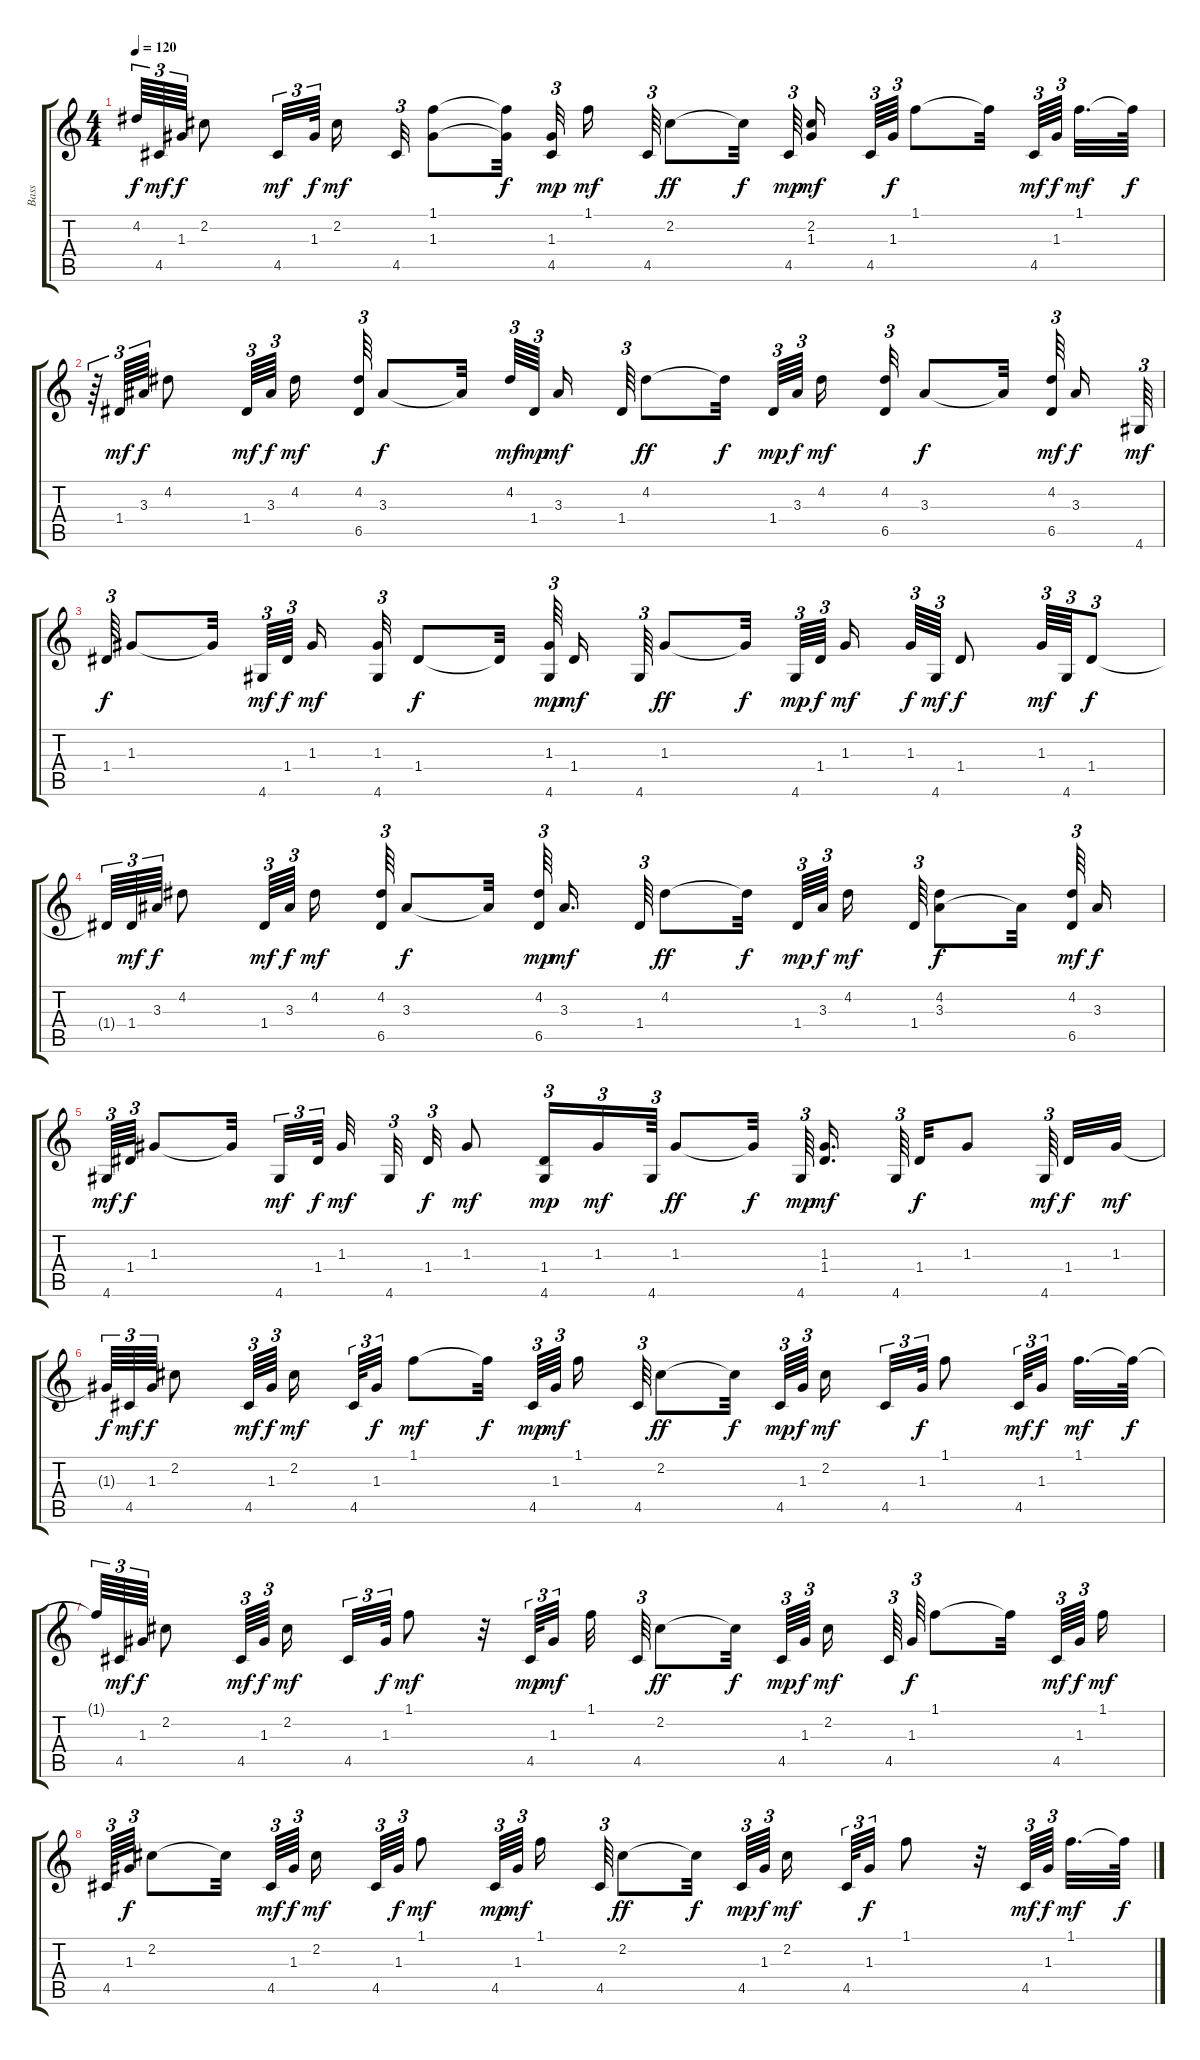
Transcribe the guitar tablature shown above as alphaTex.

\track ("Bass" "Bass") {instrument synthbass2}
\staff {score tabs}
\tuning (E4 B3 G3 D3 A2 E2) {hide}
\ts (4 4)
\tempo 120
\clef g2
\ks c
4.2{t}.64{tu (3 2) dy f} 4.5.64{tu (3 2) dy mf} 1.3.64{tu (3 2) dy f} 2.2.8 4.5.32{tu (3 2) dy mf} 1.3.64{tu (3 2) dy f beam splitsecondary} 2.2.16{dy mf} 4.5.32{tu (3 2)} (1.1 1.3).8 (1.1{t} 1.3{t}).32{dy f beam splitsecondary} (1.3 4.5).32{tu (3 2) dy mp} 1.1.16{dy mf} 4.5.64{tu (3 2)} 2.2.8{dy ff} 2.2{t}.32{dy f beam splitsecondary} 4.5.64{tu (3 2) dy mp} (2.2 1.3).16{dy mf} 4.5.64{tu (3 2)} 1.3.64{tu (3 2) dy f} 1.1.8 1.1{t}.32{beam splitsecondary} 4.5.64{tu (3 2) dy mf} 1.3.64{tu (3 2) dy f beam splitsecondary} 1.1.32{d dy mf} 1.1{t}.64{dy f} |
r.64{tu (3 2)} 1.4.64{tu (3 2) dy mf} 3.3.64{tu (3 2) dy f} 4.2.8 1.4.64{tu (3 2) dy mf} 3.3.64{tu (3 2) dy f beam splitsecondary} 4.2.16{dy mf} (4.2 6.5).64{tu (3 2)} 3.3.8{dy f} 3.3{t}.32{beam splitsecondary} 4.2.64{tu (3 2) dy mf} 1.4.64{tu (3 2) dy mp beam splitsecondary} 3.3.16{dy mf} 1.4.64{tu (3 2)} 4.2.8{dy ff} 4.2{t}.32{dy f beam splitsecondary} 1.4.64{tu (3 2) dy mp} 3.3.64{tu (3 2) dy f beam splitsecondary} 4.2.16{dy mf} (4.2 6.5).32{tu (3 2)} 3.3.8{dy f} 3.3{t}.32{beam splitsecondary} (4.2 6.5).64{tu (3 2) dy mf beam splitsecondary} 3.3.16{dy f} 4.6.64{tu (3 2) dy mf} |
1.4.64{tu (3 2) dy f} 1.3.8 1.3{t}.32{beam splitsecondary} 4.6.64{tu (3 2) dy mf} 1.4.64{tu (3 2) dy f beam splitsecondary} 1.3.16{dy mf} (1.3 4.6).32{tu (3 2)} 1.4.8{dy f} 1.4{t}.32{beam splitsecondary} (1.3 4.6).64{tu (3 2) dy mp} 1.4.16{dy mf} 4.6.64{tu (3 2)} 1.3.8{dy ff} 1.3{t}.32{dy f beam splitsecondary} 4.6.64{tu (3 2) dy mp} 1.4.64{tu (3 2) dy f beam splitsecondary} 1.3.16{dy mf} 1.3.64{tu (3 2) dy f} 4.6.64{tu (3 2) dy mf} 1.4.8{dy f} 1.3.64{tu (3 2) dy mf} 4.6.64{tu (3 2)} 1.4.8{tu (3 2) dy f} |
1.4{t}.64{tu (3 2)} 1.4.64{tu (3 2) dy mf} 3.3.64{tu (3 2) dy f} 4.2.8 1.4.64{tu (3 2) dy mf} 3.3.64{tu (3 2) dy f beam splitsecondary} 4.2.16{dy mf} (4.2 6.5).64{tu (3 2)} 3.3.8{dy f} 3.3{t}.32{beam splitsecondary} (4.2 6.5).64{tu (3 2) dy mp} 3.3.16{d dy mf} 1.4.64{tu (3 2)} 4.2.8{dy ff} 4.2{t}.32{dy f beam splitsecondary} 1.4.64{tu (3 2) dy mp} 3.3.64{tu (3 2) dy f beam splitsecondary} 4.2.16{dy mf} 1.4.64{tu (3 2)} (4.2 3.3).8{dy f} 3.3{t}.32{beam splitsecondary} (4.2 6.5).64{tu (3 2) dy mf} 3.3.16{dy f} |
4.6.64{tu (3 2) dy mf} 1.4.64{tu (3 2) dy f} 1.3.8 1.3{t}.32{beam splitsecondary} 4.6.32{tu (3 2) dy mf} 1.4.64{tu (3 2) dy f beam splitsecondary} 1.3.32{dy mf} 4.6.32{tu (3 2)} 1.4.32{tu (3 2) dy f} 1.3.8{dy mf} (1.4 4.6).16{tu (3 2) dy mp} 1.3.16{tu (3 2) dy mf} 4.6.64{tu (3 2)} 1.3.8{dy ff} 1.3{t}.32{dy f beam splitsecondary} 4.6.64{tu (3 2) dy mp} (1.3 1.4).16{d dy mf} 4.6.64{tu (3 2) beam splitsecondary} 1.4.32{dy f} 1.3.8 4.6.64{tu (3 2) dy mf beam splitsecondary} 1.4.32{dy f} 1.3.32{dy mf} |
1.3{t}.64{tu (3 2) dy f} 4.5.64{tu (3 2) dy mf} 1.3.64{tu (3 2) dy f} 2.2.8 4.5.64{tu (3 2) dy mf} 1.3.64{tu (3 2) dy f beam splitsecondary} 2.2.16{dy mf} 4.5.64{tu (3 2)} 1.3.32{tu (3 2) dy f} 1.1.8{dy mf} 1.1{t}.32{dy f beam splitsecondary} 4.5.64{tu (3 2) dy mp} 1.3.64{tu (3 2) dy mf beam splitsecondary} 1.1.16 4.5.64{tu (3 2)} 2.2.8{dy ff} 2.2{t}.32{dy f beam splitsecondary} 4.5.64{tu (3 2) dy mp} 1.3.64{tu (3 2) dy f beam splitsecondary} 2.2.16{dy mf} 4.5.32{tu (3 2)} 1.3.64{tu (3 2) dy f} 1.1.8 4.5.64{tu (3 2) dy mf} 1.3.32{tu (3 2) dy f beam splitsecondary} 1.1.32{d dy mf} 1.1{t}.64{dy f} |
1.1{t}.64{tu (3 2)} 4.5.64{tu (3 2) dy mf} 1.3.64{tu (3 2) dy f} 2.2.8 4.5.64{tu (3 2) dy mf} 1.3.64{tu (3 2) dy f beam splitsecondary} 2.2.16{dy mf} 4.5.32{tu (3 2)} 1.3.64{tu (3 2) dy f} 1.1.8{dy mf} r.32 4.5.64{tu (3 2) dy mp} 1.3.32{tu (3 2) dy mf beam splitsecondary} 1.1.32 4.5.64{tu (3 2)} 2.2.8{dy ff} 2.2{t}.32{dy f beam splitsecondary} 4.5.64{tu (3 2) dy mp} 1.3.64{tu (3 2) dy f beam splitsecondary} 2.2.16{dy mf} 4.5.64{tu (3 2)} 1.3.64{tu (3 2) dy f} 1.1.8 1.1{t}.32{beam splitsecondary} 4.5.64{tu (3 2) dy mf} 1.3.64{tu (3 2) dy f beam splitsecondary} 1.1.16{dy mf} |
4.5.64{tu (3 2)} 1.3.64{tu (3 2) dy f} 2.2.8 2.2{t}.32{beam splitsecondary} 4.5.64{tu (3 2) dy mf} 1.3.64{tu (3 2) dy f beam splitsecondary} 2.2.16{dy mf} 4.5.64{tu (3 2)} 1.3.64{tu (3 2) dy f} 1.1.8{dy mf} 4.5.64{tu (3 2) dy mp} 1.3.64{tu (3 2) dy mf beam splitsecondary} 1.1.16 4.5.64{tu (3 2)} 2.2.8{dy ff} 2.2{t}.32{dy f beam splitsecondary} 4.5.64{tu (3 2) dy mp} 1.3.64{tu (3 2) dy f beam splitsecondary} 2.2.16{dy mf} 4.5.64{tu (3 2)} 1.3.32{tu (3 2) dy f} 1.1.8 r.32 4.5.64{tu (3 2) dy mf} 1.3.64{tu (3 2) dy f beam splitsecondary} 1.1.32{d dy mf} 1.1{t}.64{dy f}
